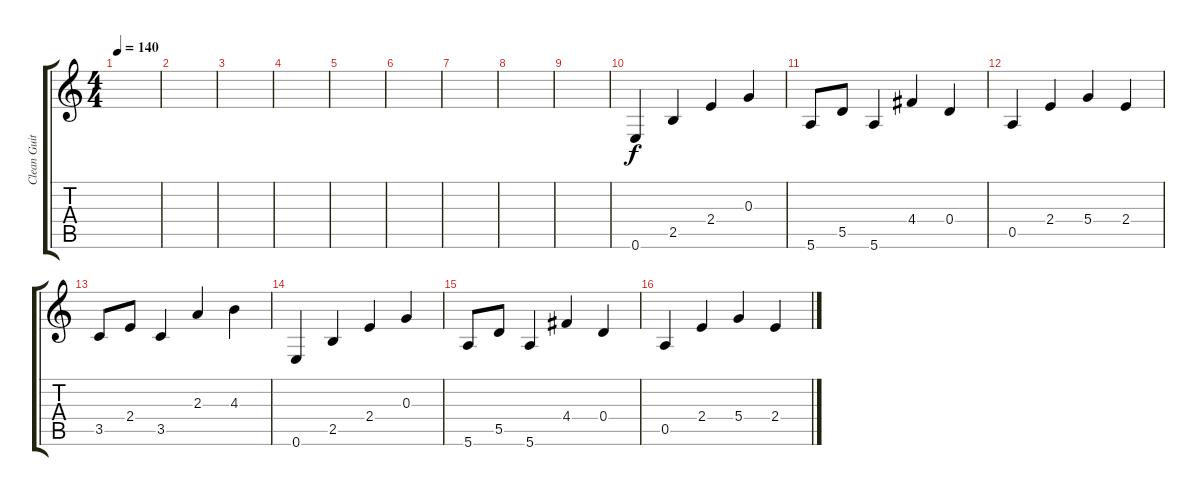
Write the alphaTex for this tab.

\track ("Clean Guitar" "Clean Guit") {instrument acousticguitarsteel}
\staff {score tabs}
\tuning (E4 B3 G3 D3 A2 E2) {hide}
\ts (4 4)
\tempo 140
\clef g2
\ks c
|
|
|
|
|
|
|
|
|
0.6.4{volume 8} 2.5.4 2.4.4 0.3.4 |
5.6.8 5.5.8 5.6.4 4.4.4 0.4.4 |
0.5.4 2.4.4 5.4.4 2.4.4 |
3.5.8 2.4.8 3.5.4 2.3.4 4.3.4 |
0.6.4{volume 11} 2.5.4 2.4.4 0.3.4 |
5.6.8 5.5.8 5.6.4 4.4.4 0.4.4 |
0.5.4 2.4.4 5.4.4 2.4.4
